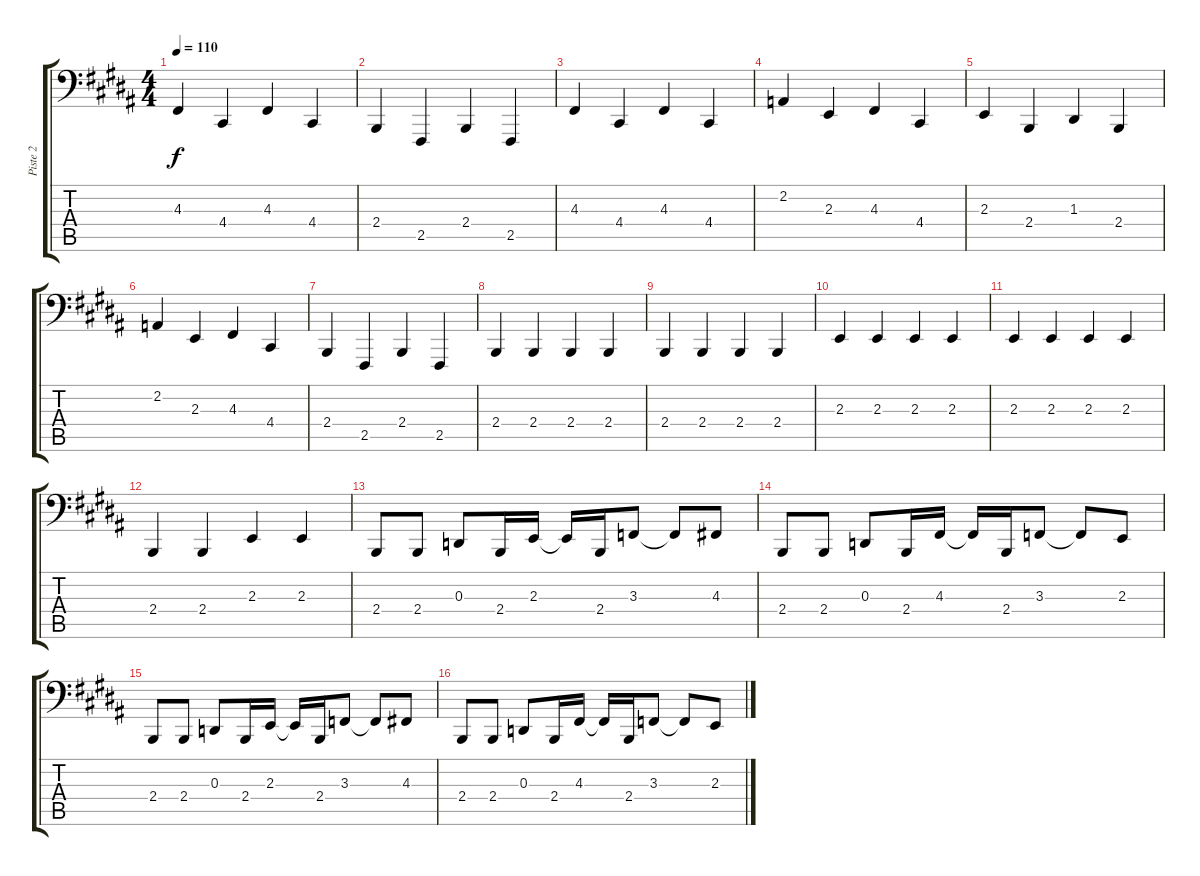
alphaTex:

\track ("Piste 2" "Piste 2") {instrument brightacousticpiano}
\staff {score tabs}
\tuning (C3 G2 D2 A1 E1 B0) {hide}
\ts (4 4)
\tempo 110
\clef f4
\ks b
4.3.4{dy f} 4.4.4 4.3.4 4.4.4 |
2.4.4 2.5.4 2.4.4 2.5.4 |
4.3.4 4.4.4 4.3.4 4.4.4 |
2.2.4 2.3.4 4.3.4 4.4.4 |
2.3.4 2.4.4 1.3.4 2.4.4 |
2.2.4 2.3.4 4.3.4 4.4.4 |
2.4.4 2.5.4 2.4.4 2.5.4 |
2.4.4 2.4.4 2.4.4 2.4.4 |
2.4.4 2.4.4 2.4.4 2.4.4 |
2.3.4 2.3.4 2.3.4 2.3.4 |
2.3.4 2.3.4 2.3.4 2.3.4 |
2.4.4 2.4.4 2.3.4 2.3.4 |
2.4.8 2.4.8 0.3.8 2.4.16 2.3.16 2.3{t}.16 2.4.16 3.3.8 3.3{t}.8 4.3.8 |
2.4.8 2.4.8 0.3.8 2.4.16 4.3.16 4.3{t}.16 2.4.16 3.3.8 3.3{t}.8 2.3.8 |
2.4.8 2.4.8 0.3.8 2.4.16 2.3.16 2.3{t}.16 2.4.16 3.3.8 3.3{t}.8 4.3.8 |
2.4.8 2.4.8 0.3.8 2.4.16 4.3.16 4.3{t}.16 2.4.16 3.3.8 3.3{t}.8 2.3.8
